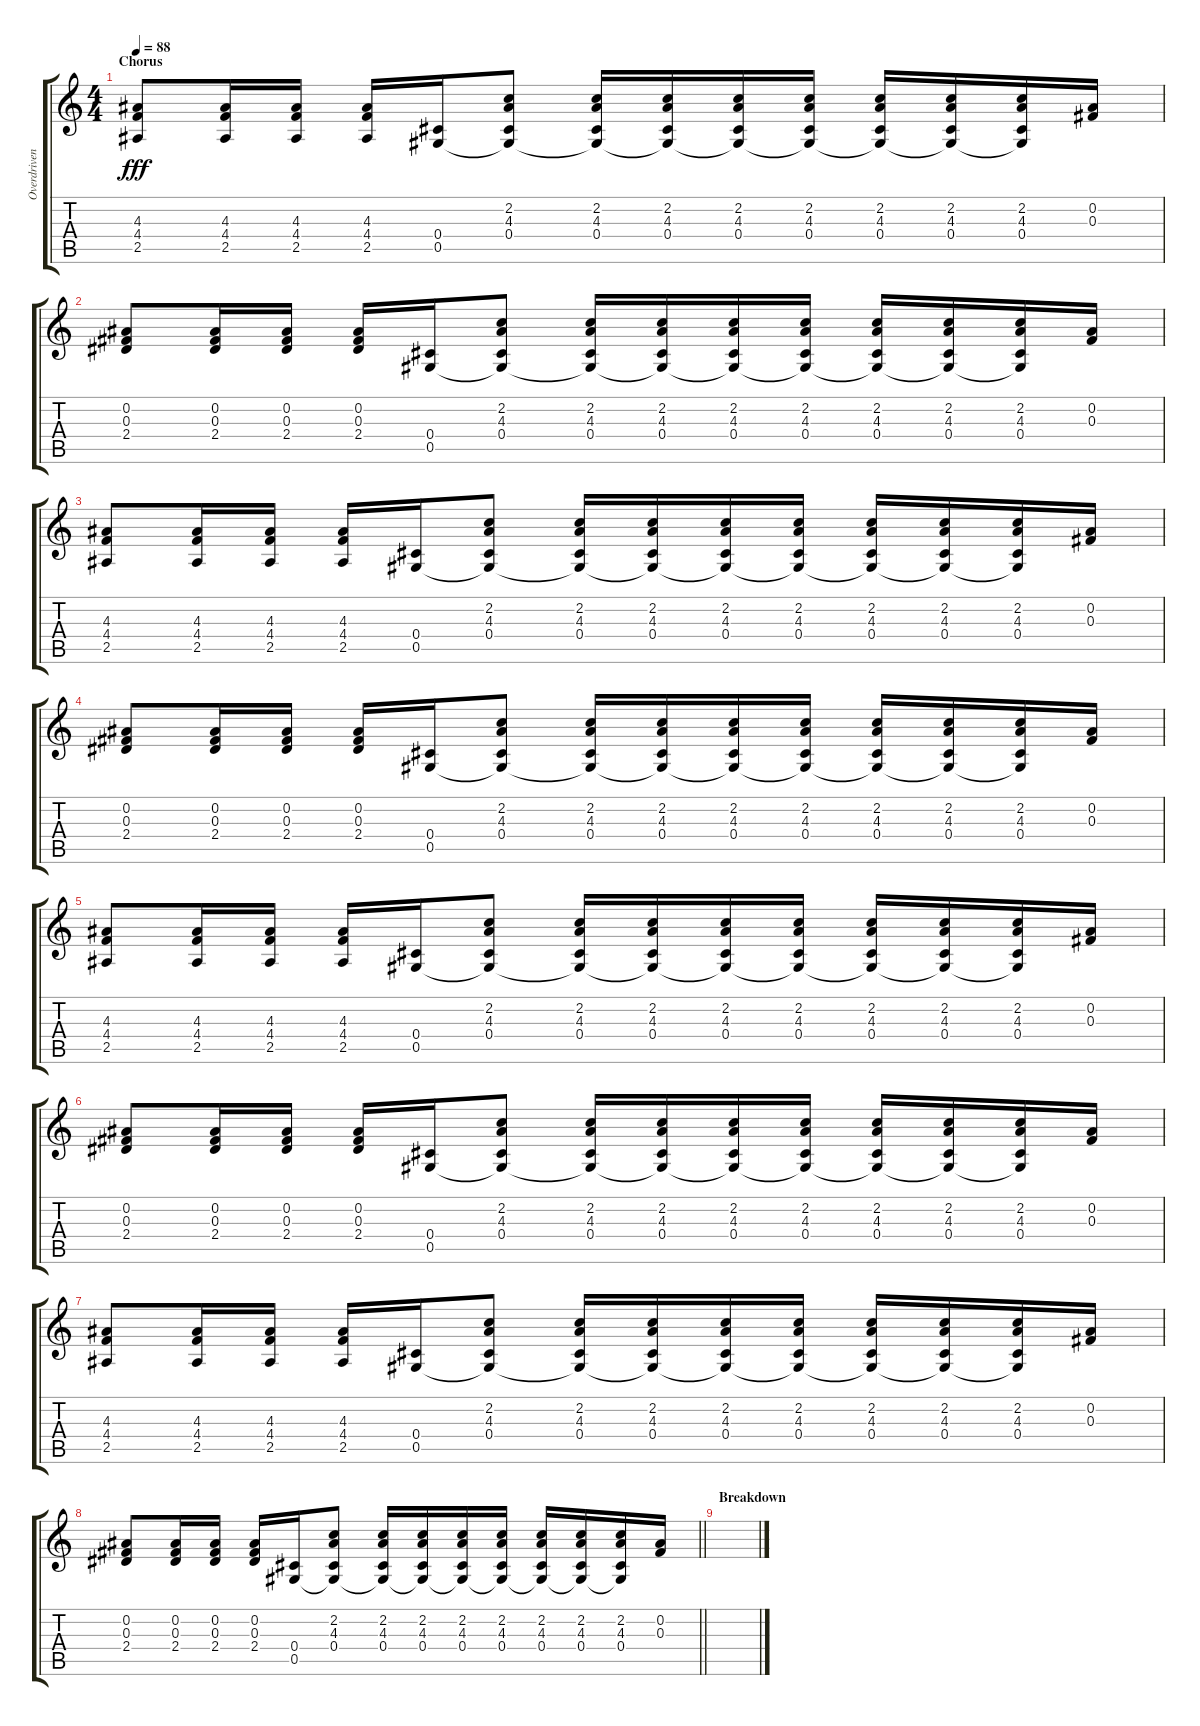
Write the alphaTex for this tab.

\track ("Overdriven Guitar R" "Overdriven") {instrument overdrivenguitar}
\staff {score tabs}
\tuning (Eb4 Bb3 Gb3 Db3 Ab2 Db2) {hide}
\ts (4 4)
\section ("" "Chorus")
\tempo 88
\clef g2
\ks c
(4.3 4.4 2.5).8{dy fff} (4.3 4.4 2.5).16 (4.3 4.4 2.5).16 (4.3 4.4 2.5).16 (0.4 0.5).16 (2.2 4.3 0.4 0.5{t}).8 (2.2 4.3 0.4 0.5{t}).16 (2.2 4.3 0.4 0.5{t}).16 (2.2 4.3 0.4 0.5{t}).16 (2.2 4.3 0.4 0.5{t}).16 (2.2 4.3 0.4 0.5{t}).16 (2.2 4.3 0.4 0.5{t}).16 (2.2 4.3 0.4 0.5{t}).16 (0.2 0.3).16 |
(0.2 0.3 2.4).8 (0.2 0.3 2.4).16 (0.2 0.3 2.4).16 (0.2 0.3 2.4).16 (0.4 0.5).16 (2.2 4.3 0.4 0.5{t}).8 (2.2 4.3 0.4 0.5{t}).16 (2.2 4.3 0.4 0.5{t}).16 (2.2 4.3 0.4 0.5{t}).16 (2.2 4.3 0.4 0.5{t}).16 (2.2 4.3 0.4 0.5{t}).16 (2.2 4.3 0.4 0.5{t}).16 (2.2 4.3 0.4 0.5{t}).16 (0.2 0.3).16 |
(4.3 4.4 2.5).8 (4.3 4.4 2.5).16 (4.3 4.4 2.5).16 (4.3 4.4 2.5).16 (0.4 0.5).16 (2.2 4.3 0.4 0.5{t}).8 (2.2 4.3 0.4 0.5{t}).16 (2.2 4.3 0.4 0.5{t}).16 (2.2 4.3 0.4 0.5{t}).16 (2.2 4.3 0.4 0.5{t}).16 (2.2 4.3 0.4 0.5{t}).16 (2.2 4.3 0.4 0.5{t}).16 (2.2 4.3 0.4 0.5{t}).16 (0.2 0.3).16 |
(0.2 0.3 2.4).8 (0.2 0.3 2.4).16 (0.2 0.3 2.4).16 (0.2 0.3 2.4).16 (0.4 0.5).16 (2.2 4.3 0.4 0.5{t}).8 (2.2 4.3 0.4 0.5{t}).16 (2.2 4.3 0.4 0.5{t}).16 (2.2 4.3 0.4 0.5{t}).16 (2.2 4.3 0.4 0.5{t}).16 (2.2 4.3 0.4 0.5{t}).16 (2.2 4.3 0.4 0.5{t}).16 (2.2 4.3 0.4 0.5{t}).16 (0.2 0.3).16 |
(4.3 4.4 2.5).8 (4.3 4.4 2.5).16 (4.3 4.4 2.5).16 (4.3 4.4 2.5).16 (0.4 0.5).16 (2.2 4.3 0.4 0.5{t}).8 (2.2 4.3 0.4 0.5{t}).16 (2.2 4.3 0.4 0.5{t}).16 (2.2 4.3 0.4 0.5{t}).16 (2.2 4.3 0.4 0.5{t}).16 (2.2 4.3 0.4 0.5{t}).16 (2.2 4.3 0.4 0.5{t}).16 (2.2 4.3 0.4 0.5{t}).16 (0.2 0.3).16 |
(0.2 0.3 2.4).8 (0.2 0.3 2.4).16 (0.2 0.3 2.4).16 (0.2 0.3 2.4).16 (0.4 0.5).16 (2.2 4.3 0.4 0.5{t}).8 (2.2 4.3 0.4 0.5{t}).16 (2.2 4.3 0.4 0.5{t}).16 (2.2 4.3 0.4 0.5{t}).16 (2.2 4.3 0.4 0.5{t}).16 (2.2 4.3 0.4 0.5{t}).16 (2.2 4.3 0.4 0.5{t}).16 (2.2 4.3 0.4 0.5{t}).16 (0.2 0.3).16 |
(4.3 4.4 2.5).8 (4.3 4.4 2.5).16 (4.3 4.4 2.5).16 (4.3 4.4 2.5).16 (0.4 0.5).16 (2.2 4.3 0.4 0.5{t}).8 (2.2 4.3 0.4 0.5{t}).16 (2.2 4.3 0.4 0.5{t}).16 (2.2 4.3 0.4 0.5{t}).16 (2.2 4.3 0.4 0.5{t}).16 (2.2 4.3 0.4 0.5{t}).16 (2.2 4.3 0.4 0.5{t}).16 (2.2 4.3 0.4 0.5{t}).16 (0.2 0.3).16 |
\barLineRight lightlight
(0.2 0.3 2.4).8 (0.2 0.3 2.4).16 (0.2 0.3 2.4).16 (0.2 0.3 2.4).16 (0.4 0.5).16 (2.2 4.3 0.4 0.5{t}).8 (2.2 4.3 0.4 0.5{t}).16 (2.2 4.3 0.4 0.5{t}).16 (2.2 4.3 0.4 0.5{t}).16 (2.2 4.3 0.4 0.5{t}).16 (2.2 4.3 0.4 0.5{t}).16 (2.2 4.3 0.4 0.5{t}).16 (2.2 4.3 0.4 0.5{t}).16 (0.2 0.3).16 |
\section ("" "Breakdown")
